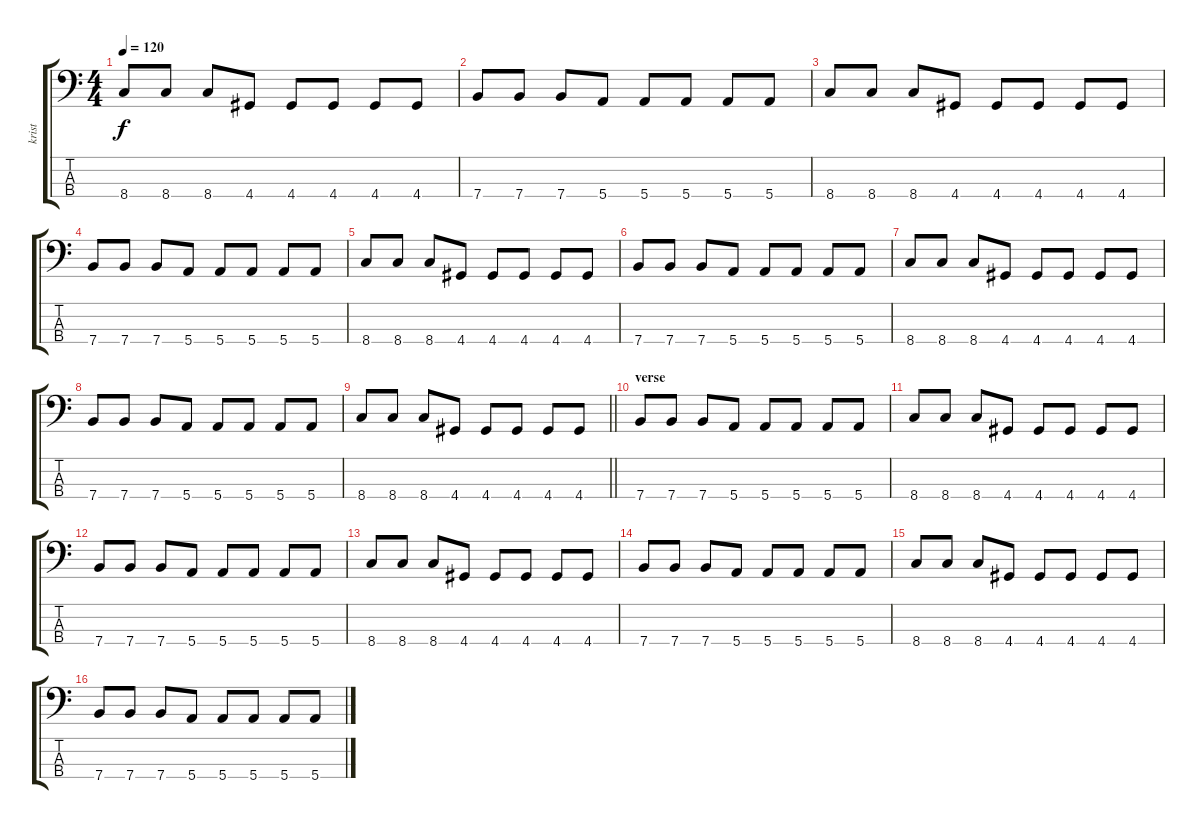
\track ("krist" "krist") {instrument electricbassfinger}
\staff {score tabs}
\tuning (G2 D2 A1 E1) {hide}
\ts (4 4)
\tempo 120
\clef f4
\ks c
8.4.8{dy f} 8.4.8 8.4.8 4.4.8 4.4.8 4.4.8 4.4.8 4.4.8 |
7.4.8 7.4.8 7.4.8 5.4.8 5.4.8 5.4.8 5.4.8 5.4.8 |
8.4.8 8.4.8 8.4.8 4.4.8 4.4.8 4.4.8 4.4.8 4.4.8 |
7.4.8 7.4.8 7.4.8 5.4.8 5.4.8 5.4.8 5.4.8 5.4.8 |
8.4.8 8.4.8 8.4.8 4.4.8 4.4.8 4.4.8 4.4.8 4.4.8 |
7.4.8 7.4.8 7.4.8 5.4.8 5.4.8 5.4.8 5.4.8 5.4.8 |
8.4.8 8.4.8 8.4.8 4.4.8 4.4.8 4.4.8 4.4.8 4.4.8 |
7.4.8 7.4.8 7.4.8 5.4.8 5.4.8 5.4.8 5.4.8 5.4.8 |
\barLineRight lightlight
8.4.8 8.4.8 8.4.8 4.4.8 4.4.8 4.4.8 4.4.8 4.4.8 |
\section ("" "verse")
7.4.8 7.4.8 7.4.8 5.4.8 5.4.8 5.4.8 5.4.8 5.4.8 |
8.4.8 8.4.8 8.4.8 4.4.8 4.4.8 4.4.8 4.4.8 4.4.8 |
7.4.8 7.4.8 7.4.8 5.4.8 5.4.8 5.4.8 5.4.8 5.4.8 |
8.4.8 8.4.8 8.4.8 4.4.8 4.4.8 4.4.8 4.4.8 4.4.8 |
7.4.8 7.4.8 7.4.8 5.4.8 5.4.8 5.4.8 5.4.8 5.4.8 |
8.4.8 8.4.8 8.4.8 4.4.8 4.4.8 4.4.8 4.4.8 4.4.8 |
7.4.8 7.4.8 7.4.8 5.4.8 5.4.8 5.4.8 5.4.8 5.4.8
